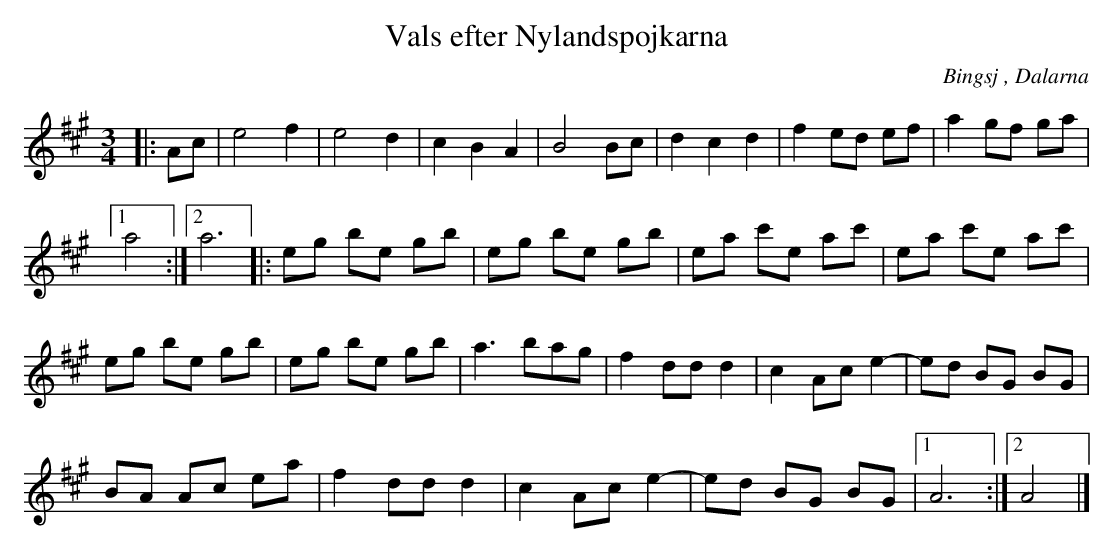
X:1
T:Vals efter Nylandspojkarna
O:Bingsj , Dalarna
M:3/4
L:1/8
K:A
|: Ac | e4 f2 | e4 d2 | c2 B2 A2 | B4 Bc | d2 c2 d2 | f2 ed ef | a2 gf ga |
[1 a4 :|2 a6 |: eg be gb | eg be gb | ea c'e ac' | ea c'e ac' |
eg be gb | eg be gb | a3 bag | f2 dd d2 | c2 Ac e2- | ed BG BG |
BA Ac ea | f2 dd d2 | c2 Ac e2- | ed BG BG |1 A6 :|2 A4 |]
